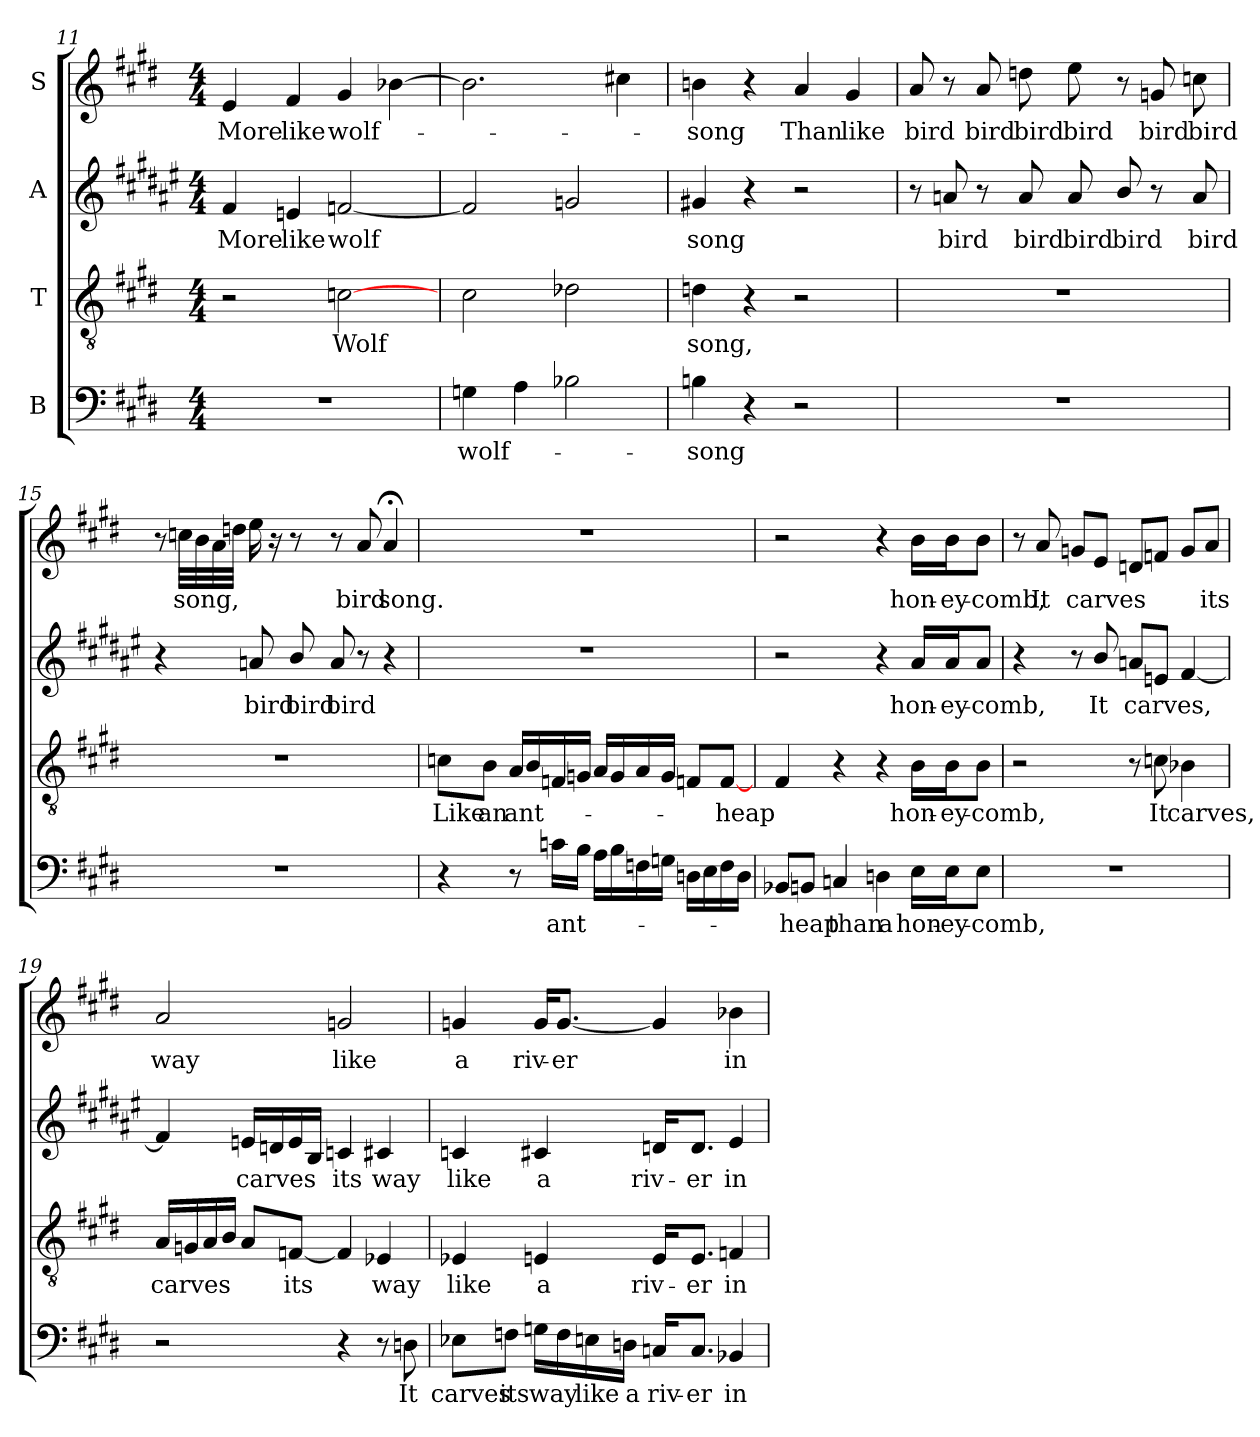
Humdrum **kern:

**kern	**text	**kern	**text	**kern	**text	**kern	**text
*part4	*part4	*part3	*part3	*part2	*part2	*part1	*part1
*staff4	*staff4	*staff3	*staff3	*staff2	*staff2	*staff1	*staff1
*I"B	*	*I"T	*	*I"A	*	*I"S	*
*clefF4	*	*clefGv2	*	*clefG2	*	*clefG2	*
*	*	*	*	*ITrd1c2	*	*	*
*k[f#c#g#d#]	*	*k[f#c#g#d#]	*	*k[f#c#g#d#]	*	*k[f#c#g#d#]	*
*E:	*	*E:	*	*E:	*	*E:	*
*M4/4	*	*M4/4	*	*M4/4	*	*M4/4	*
=11	=11	=11	=11	=11	=11	=11	=11
!	!	!	!	!	!LO:LY:b	!	!LO:LY:b
1r	.	2r	.	4e/	More	4e/	More
!	!	!	!	!	!LO:LY:b	!	!LO:LY:b
.	.	.	.	4dn/	like	4f#/	like
!	!	!	!LO:LY:b	!	!LO:LY:b	!	!LO:LY:b
.	.	[2cn\	Wolf	[2e-X/	wolf	4g#/	wolf-
.	.	.	.	.	.	[4b-\	.
=12	=12	=12	=12	=12	=12	=12	=12
!	!LO:LY:b	!	!	!	!	!	!
4Gn\	wolf-	2c#\	.	2e-/]	.	2.b-\]	.
4A\	.	.	.	.	.	.	.
2B-X\	.	2d-X\	.	2fn/	.	.	.
.	.	.	.	.	.	4cc#X\	.
=13	=13	=13	=13	=13	=13	=13	=13
!	!LO:LY:b	!	!LO:LY:b	!	!LO:LY:b	!	!LO:LY:b
4Bn\	-song	4dn\	song,	4f#X/	song	4bn\	-song
4r	.	4r	.	4r	.	4r	.
!	!	!	!	!	!	!	!LO:LY:b
2r	.	2r	.	2r	.	4a/	Than
!	!	!	!	!	!	!	!LO:LY:b
.	.	.	.	.	.	4g#/	like
!!LO:PB:g=z
=14	=14	=14	=14	=14	=14	=14	=14
!	!	!	!	!	!	!	!LO:LY:b
1r	.	1r	.	8r	.	8a/	bird
!	!	!	!	!	!LO:LY:b	!	!
.	.	.	.	8gn/	bird	8r	.
!	!	!	!	!	!	!	!LO:LY:b
.	.	.	.	8r	.	8a/	bird
!	!	!	!	!	!LO:LY:b	!	!LO:LY:b
.	.	.	.	8g/	bird	8ddn\	bird
!	!	!	!	!	!LO:LY:b	!	!LO:LY:b
.	.	.	.	8g/	bird	8ee\	bird
!	!	!	!	!	!LO:LY:b	!	!
.	.	.	.	8a/	bird	8r	.
!	!	!	!	!	!	!	!LO:LY:b
.	.	.	.	8r	.	8gn/	bird
!	!	!	!	!	!LO:LY:b	!	!LO:LY:b
.	.	.	.	8g/	bird	8ccn\	bird
=15	=15	=15	=15	=15	=15	=15	=15
1r	.	1r	.	4r	.	8r	.
!	!	!	!	!	!	!	!LO:LY:b
.	.	.	.	.	.	32ccn\LLL	song,
.	.	.	.	.	.	32b\	.
.	.	.	.	.	.	32a\	.
.	.	.	.	.	.	32ddn\JJJ	.
!	!	!	!	!	!LO:LY:b	!	!
.	.	.	.	8gn/	bird	16ee\	.
.	.	.	.	.	.	16r	.
!	!	!	!	!	!LO:LY:b	!	!
.	.	.	.	8a/	bird	8r	.
!	!	!	!	!	!LO:LY:b	!	!
.	.	.	.	8g/	bird	8r	.
!	!	!	!	!	!	!	!LO:LY:b
.	.	.	.	8r	.	8a/	bird
!	!	!	!	!	!	!	!LO:LY:b
.	.	.	.	4r	.	4a;/	song.
=16	=16	=16	=16	=16	=16	=16	=16
!	!	!	!LO:LY:b	!	!	!	!
4r	.	8cn\L	Like	1r	.	1r	.
!	!	!	!LO:LY:b	!	!	!	!
.	.	8B\J	an	.	.	.	.
!	!	!	!LO:LY:b	!	!	!	!
8r	.	16A/LL	ant-	.	.	.	.
.	.	16B/	.	.	.	.	.
!	!LO:LY:b	!	!	!	!	!	!
16cn\LL	ant-	16Fn/	.	.	.	.	.
16B\JJ	.	16Gn/JJ	.	.	.	.	.
16A\LL	.	16A/LL	.	.	.	.	.
16B\	.	16G/	.	.	.	.	.
16Fn\	.	16A/	.	.	.	.	.
16Gn\JJ	.	16G/JJ	.	.	.	.	.
16Dn\LL	.	8Fn/L	.	.	.	.	.
16E\	.	.	.	.	.	.	.
!	!	!	!LO:LY:b	!	!	!	!
16F\	.	[8F/J	-heap	.	.	.	.
16D\JJ	.	.	.	.	.	.	.
!!LO:LB:g=z
=17	=17	=17	=17	=17	=17	=17	=17
8BB-X/L	.	4F#/	.	2r	.	2r	.
!	!LO:LY:b	!	!	!	!	!	!
8BB/J	-heap	.	.	.	.	.	.
!	!LO:LY:b	!	!	!	!	!	!
4Cn/	than	4r	.	.	.	.	.
!	!LO:LY:b	!	!	!	!	!	!
4Dn\	a	4r	.	4r	.	4r	.
!	!LO:LY:b	!	!LO:LY:b	!	!LO:LY:b	!	!LO:LY:b
16E\LL	hon-	16B\LL	hon-	16g#/LL	hon-	16b\LL	hon-
!	!LO:LY:b	!	!LO:LY:b	!	!LO:LY:b	!	!LO:LY:b
16E\J	-ey-	16B\J	-ey-	16g#/J	-ey-	16b\J	-ey-
!	!LO:LY:b	!	!LO:LY:b	!	!LO:LY:b	!	!LO:LY:b
8E\J	-comb,	8B\J	-comb,	8g#/J	-comb,	8b\J	-comb,
=18	=18	=18	=18	=18	=18	=18	=18
1r	.	2r	.	4r	.	8r	.
!	!	!	!	!	!	!	!LO:LY:b
.	.	.	.	.	.	8a/	It
!	!	!	!	!	!	!	!LO:LY:b
.	.	.	.	8r	.	8gn/L	carves
!	!	!	!	!	!LO:LY:b	!	!
.	.	.	.	8a/	It	8e/J	.
!	!	!	!	!	!LO:LY:b	!	!
.	.	8r	.	8gn/L	carves,	8dn/L	.
!	!	!	!LO:LY:b	!	!	!	!
.	.	8cn\	It	8dn/J	.	8fn/J	.
!	!	!	!LO:LY:b	!	!	!	!
.	.	4B-X\	carves,	[4e/	.	8g/L	.
!	!	!	!	!	!	!	!LO:LY:b
.	.	.	.	.	.	8a/J	its
=19	=19	=19	=19	=19	=19	=19	=19
!	!	!	!LO:LY:b	!	!	!	!LO:LY:b
2r	.	16A/LL	carves	4e/]	.	2a/	way
.	.	16Gn/	.	.	.	.	.
.	.	16A/	.	.	.	.	.
.	.	16B/JJ	.	.	.	.	.
!	!	!	!	!	!LO:LY:b	!	!
.	.	8A/L	.	16dn/LL	carves	.	.
.	.	.	.	16cn/	.	.	.
!	!	!	!LO:LY:b	!	!	!	!
.	.	[8Fn/J	its	16d/	.	.	.
.	.	.	.	16A/JJ	.	.	.
!	!	!	!	!	!LO:LY:b	!	!LO:LY:b
4r	.	4F/]	.	4B-X/	its	2gn/	like
!	!	!	!LO:LY:b	!	!LO:LY:b	!	!
8r	.	4E-X/	way	4B/	way	.	.
!	!LO:LY:b	!	!	!	!	!	!
8Dn\	It	.	.	.	.	.	.
!!LO:PB:g=z
=20	=20	=20	=20	=20	=20	=20	=20
!	!LO:LY:b	!	!LO:LY:b	!	!LO:LY:b	!	!LO:LY:b
8E-X\L	carves	4E-X/	like	4B-X/	like	4gn/	a
!	!LO:LY:b	!	!	!	!	!	!
8Fn\J	its	.	.	.	.	.	.
!	!LO:LY:b	!	!LO:LY:b	!	!LO:LY:b	!	!LO:LY:b
16Gn\LL	way	4E/	a	4B/	a	16g/KL	riv-
!	!	!	!	!	!	!	!LO:LY:b
16F\	.	.	.	.	.	[8.g/J	-er
!	!LO:LY:b	!	!	!	!	!	!
16E\	like	.	.	.	.	.	.
!	!LO:LY:b	!	!	!	!	!	!
16Dn\JJ	a	.	.	.	.	.	.
!	!LO:LY:b	!	!LO:LY:b	!	!LO:LY:b	!	!
16Cn/KL	riv-	16E/KL	riv-	16cn/KL	riv-	4g/]	.
!	!LO:LY:b	!	!LO:LY:b	!	!LO:LY:b	!	!
8.C/J	-er	8.E/J	-er	8.c/J	-er	.	.
!	!LO:LY:b	!	!LO:LY:b	!	!LO:LY:b	!	!LO:LY:b
4BB-X/	in	4Fn/	in	4d#/	in	4b-X\	in
=	=	=	=	=	=	=	=
*-	*-	*-	*-	*-	*-	*-	*-
